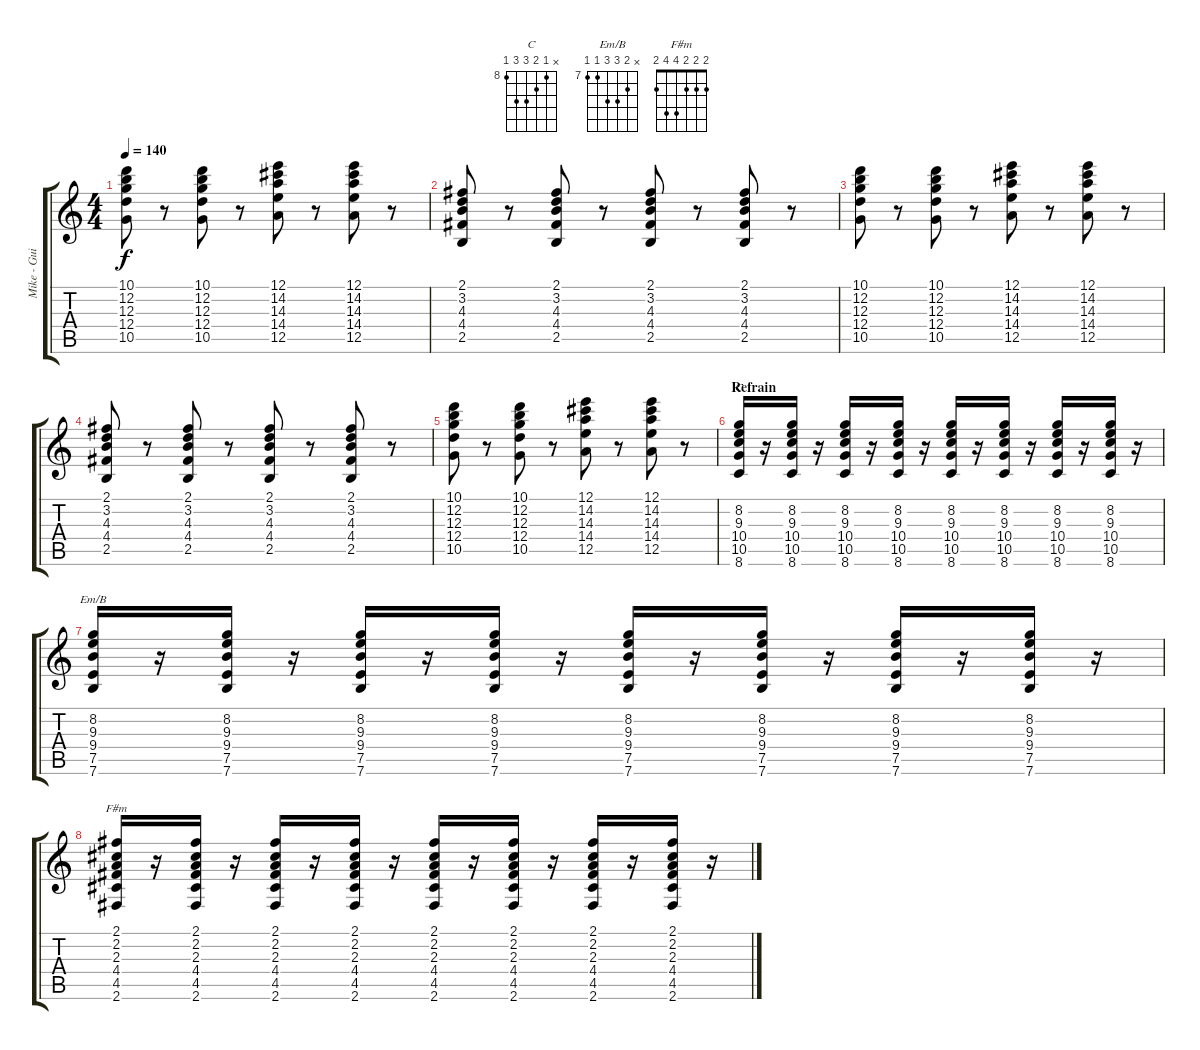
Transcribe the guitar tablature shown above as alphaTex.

\track ("Mike - Guitare" "Mike - Gui") {instrument acousticguitarnylon}
\staff {score tabs}
\tuning (E4 B3 G3 D3 A2 E2) {hide}
\chord ("C" x 8 9 10 10 8) {firstfret 8}
\chord ("Em/B" x 8 9 9 7 7) {firstfret 7}
\chord ("F#m" 2 2 2 4 4 2)
\ts (4 4)
\tempo 140
\clef g2
\ks c
(10.1 12.2 12.3 12.4 10.5).8{dy f} r.8 (10.1 12.2 12.3 12.4 10.5).8 r.8 (12.1 14.2 14.3 14.4 12.5).8 r.8 (12.1 14.2 14.3 14.4 12.5).8 r.8 |
(2.1 3.2 4.3 4.4 2.5).8 r.8 (2.1 3.2 4.3 4.4 2.5).8 r.8 (2.1 3.2 4.3 4.4 2.5).8 r.8 (2.1 3.2 4.3 4.4 2.5).8 r.8 |
(10.1 12.2 12.3 12.4 10.5).8 r.8 (10.1 12.2 12.3 12.4 10.5).8 r.8 (12.1 14.2 14.3 14.4 12.5).8 r.8 (12.1 14.2 14.3 14.4 12.5).8 r.8 |
(2.1 3.2 4.3 4.4 2.5).8 r.8 (2.1 3.2 4.3 4.4 2.5).8 r.8 (2.1 3.2 4.3 4.4 2.5).8 r.8 (2.1 3.2 4.3 4.4 2.5).8 r.8 |
(10.1 12.2 12.3 12.4 10.5).8 r.8 (10.1 12.2 12.3 12.4 10.5).8 r.8 (12.1 14.2 14.3 14.4 12.5).8 r.8 (12.1 14.2 14.3 14.4 12.5).8 r.8 |
\section ("" "Refrain")
(8.2 9.3 10.4 10.5 8.6).16{ch "C" volume 6} r.16 (8.2 9.3 10.4 10.5 8.6).16 r.16 (8.2 9.3 10.4 10.5 8.6).16 r.16 (8.2 9.3 10.4 10.5 8.6).16 r.16 (8.2 9.3 10.4 10.5 8.6).16 r.16 (8.2 9.3 10.4 10.5 8.6).16 r.16 (8.2 9.3 10.4 10.5 8.6).16 r.16 (8.2 9.3 10.4 10.5 8.6).16 r.16 |
(8.2 9.3 9.4 7.5 7.6).16{ch "Em/B"} r.16 (8.2 9.3 9.4 7.5 7.6).16 r.16 (8.2 9.3 9.4 7.5 7.6).16 r.16 (8.2 9.3 9.4 7.5 7.6).16 r.16 (8.2 9.3 9.4 7.5 7.6).16 r.16 (8.2 9.3 9.4 7.5 7.6).16 r.16 (8.2 9.3 9.4 7.5 7.6).16 r.16 (8.2 9.3 9.4 7.5 7.6).16 r.16 |
(2.1 2.2 2.3 4.4 4.5 2.6).16{ch "F#m"} r.16 (2.1 2.2 2.3 4.4 4.5 2.6).16 r.16 (2.1 2.2 2.3 4.4 4.5 2.6).16 r.16 (2.1 2.2 2.3 4.4 4.5 2.6).16 r.16 (2.1 2.2 2.3 4.4 4.5 2.6).16 r.16 (2.1 2.2 2.3 4.4 4.5 2.6).16 r.16 (2.1 2.2 2.3 4.4 4.5 2.6).16 r.16 (2.1 2.2 2.3 4.4 4.5 2.6).16 r.16
